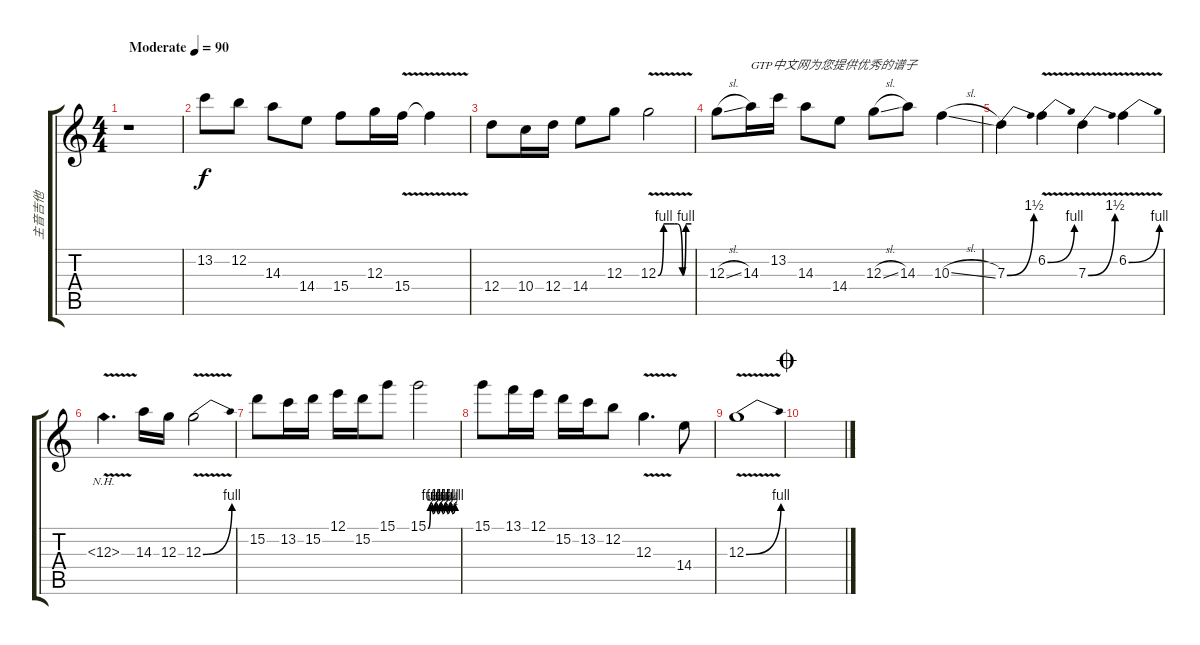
\track ("主音吉他" "主音吉他") {instrument electricguitarjazz}
\staff {score tabs}
\tuning (E4 B3 G3 D3 A2 E2) {hide}
\ts (4 4)
\tempo (90 "Moderate")
\clef g2
\ks c
r.1{dy f instrument electricguitarjazz} |
13.2.8 12.2.8 14.3.8 14.4.8 15.4.8 12.3.16 15.4{v}.16 15.4{t}.4 |
12.4.8 10.4.16 12.4.16 14.4.8 12.3.8 12.3{be (custom 0 0 10 4 20 4 30 4 35 4 44 0 50 4 60 4) v}.2 |
12.3{sl}.8 14.3.16{txt "GTP中文网为您提供优秀的谱子"} 13.2.16 14.3.8 14.4.8 12.3{sl}.8 14.3.8 10.3{sl}.4 |
7.3{be (bend 0 0 60 6)}.4 6.2{be (bend 0 0 60 4) v}.4 7.3{be (bend 0 0 60 6) v}.4 6.2{be (bend 0 0 60 4) v}.4 |
12.3{nh v}.4{d} 14.3.16 12.3.16 12.3{be (bend 0 0 60 4) v}.2 |
15.2.8 13.2.16 15.2.16 12.1.16 15.2.16 15.1.8 15.1{be (custom 0 0 5 4 10 2 15 4 20 2 25 4 30 2 35 4 40 2 45 4 50 2 56 4 60 4)}.2 |
15.1.8 13.1.16 12.1.16 15.2.16 13.2.16 12.2.8 12.3{v}.4{d} 14.4.8 |
12.3{be (bend 0 0 60 4) v}.1 |
\jump coda
